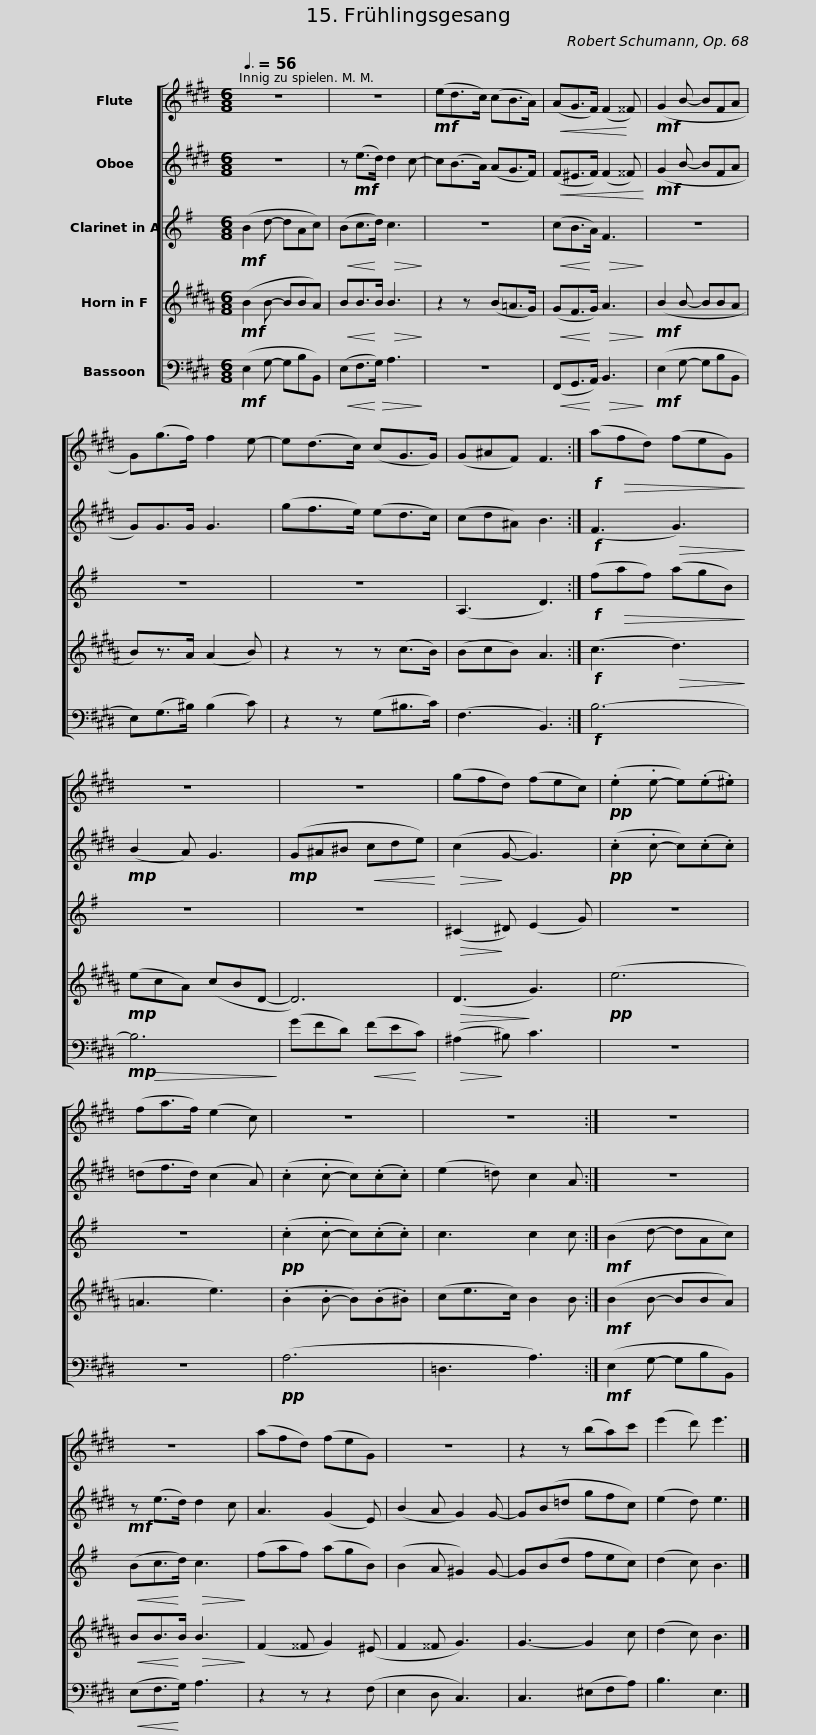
X:1
%%score [ 1 2 3 4 5 ]
L:1/8
Q:3/8=56
M:6/8
I:linebreak $
K:E
V:1 treble
V:2 treble
V:3 treble transpose=-3
V:4 treble transpose=-7
V:5 bass
V:1
 z6 | z6 |!mf! (ed>c) (cB>A) |!<(! (AG>F) (F2!<)! ^^F) |!mf! (G2 B- BFA | %5
 G)(g>f) f2 e- | e(d>c) (cG>G) |$ (G^AF) F3 :|!f! (a!>(!fd) (feG)!>)! | z6 | %10
 z6 | (gfd) (fec) |!pp! (.e2 .e- e)(.e.^e) | (fa>f) (e2 c) |$ z6 | %15
 z6 :| z6 | z6 | (afd) (feG) | z6 | %20
 z2 z (ba)c' | (e'2 d') e'3 |] %22
V:2
 z6 | z!mf! (e>d) d2 c- | c(B>A) (AG>F) |!<(! (F^E>F) (F2 ^^F)!<)! |!mf! (G2 B- BFA | %5
 G)G>G G3 | (gf>e) (ed>c) |$ (cd^A) B3 :|!f! (F3!>(! G3)!>)! |!mp! (B2 A) G3 | %10
!mp! (G^A^B!<(! cde)!<)! |!>(! (c2!>)! G- G3) |!pp! (.c2 .c- c)(.c.c) | (=df>d) (c2 A) |$ (.c2 .c- c)(.c.c) | %15
 (e2 =d) c2 A :| z6 |!mf! z (e>d) d2 c | A3 (G2 E) | (B2 A G2) G- | %20
 G(B=d gfc) | (e2 d) e3 |] %22
V:3
[K:G]!mf! (B2 d- dAc) |!<(! (Bc>!<)!d)!>(! c3!>)! | z6 |!<(! (cB>!<)!A)!>(! F3!>)! | z6 | %5
 z6 | z6 |$ (A,3 D3) :|!f! (f!>(!af) (agB)!>)! | z6 | %10
 z6 |!>(! (^C2!>)! ^D) (E2 G) | z6 | z6 |$!pp! (.c2 .c- c)(.c.c) | %15
 c3 c2 c :|!mf! (B2 d- dAc) |!<(! (Bc>!<)!d)!>(! c3!>)! | (faf) (agB) | (B2 A ^G2) G- | %20
 G(Bd fec) | (d2 c) B3 |] %22
V:4
[K:B]!mf! (B2 B- BBA) |!<(! BB>!<)!B!>(! B3!>)! | z2 z (B=A>G) |!<(! (GF>!<)!G)!>(! A3!>)! |!mf! (B2 B- BBA | %5
 B)z>A (A2 B) | z2 z z (c>B) |$ (BcB) A3 :|!f! (c3!>(! d3)!>)! |!mp! (ecA) (cBD- | %10
 D6) |!>(! (D3!>)! G3) |!pp! (e6 | =A3 e3) |$ (.B2 .B- B)(.B.^B) | %15
 (ce>c) B2 B :|!mf! (B2 B- BBA) |!<(! BB>!<)!B!>(! B3!>)! | (F2 ^^F G2) (^E | F2 ^^F G3) | %20
 G3- G2 c | (d2 c) B3 |] %22
V:5
!mf! (E,2 G,- G,B,B,,) |!<(! (E,F,>!<)!!>(!G,) A,3!>)! | z6 |!<(! (F,,G,,>!<)!A,,)!>(! B,,3!>)! |!mf! (E,2 G,- G,B,B,, | %5
 E,)(G,>^B,) (B,2 C) | z2 z (G,^B,>C) |$ (F,3 B,,3) :|!f! B,6- |!mp!!>(! B,6!>)! | %10
 (GFD)!<(! (FE!<)!C) |!>(! (^A,2!>)! ^B,) C3 | z6 | z6 |$!pp! (A,6 | %15
 =D,3 A,3) :|!mf! (E,2 G,- G,B,B,,) |!<(! (E,F,>!<)!G,) A,3 | z2 z z2 (F, | E,2 D, C,3) | %20
 C,3 (^E,F,A,) | B,3 E,3 |] %22
